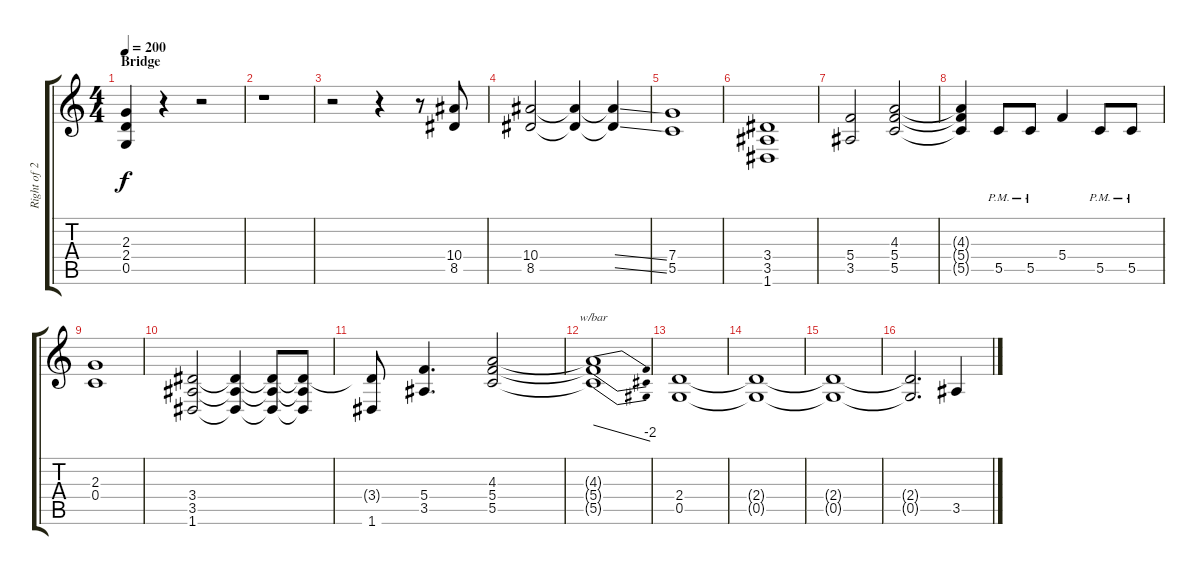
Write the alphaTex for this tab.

\track ("Right of 2A" "Right of 2") {solo instrument overdrivenguitar}
\staff {score tabs}
\tuning (D4 A3 F3 C3 G2 D2) {hide}
\ts (4 4)
\section ("" "Bridge")
\tempo 200
\clef g2
\ks c
(2.3 2.4 0.5).4{dy f} r.4 r.2 |
r.1 |
r.2 r.4 r.8 (10.4 8.5).8 |
(10.4 8.5).2 (10.4{t} 8.5{t}).4 (10.4{ss t} 8.5{ss t}).4 |
(7.4 5.5).1 |
(3.4 3.5 1.6).1 |
(5.4 3.5).2 (4.3 5.4 5.5).2 |
(4.3{t} 5.4{t} 5.5{t}).4 5.5{pm}.8 5.5{pm}.8 5.4.4 5.5{pm}.8 5.5{pm}.8 |
(2.3 0.4).1 |
(3.4 3.5 1.6).2 (3.4{t} 3.5{t} 1.6{t}).4 (3.4{t} 3.5{t} 1.6{t}).8 (3.4{t} 3.5{t} 1.6{t}).8 |
(3.4{t} 1.6).8 (5.4 3.5).4{d} (4.3 5.4 5.5).2 |
(4.3{t} 5.4{t} 5.5{t}).1{tbe (dive default 0 0 60 -8)} |
(2.4 0.5).1 |
(2.4{t} 0.5{t}).1 |
(2.4{t} 0.5{t}).1 |
(2.4{t} 0.5{t}).2{d} 3.5.4
